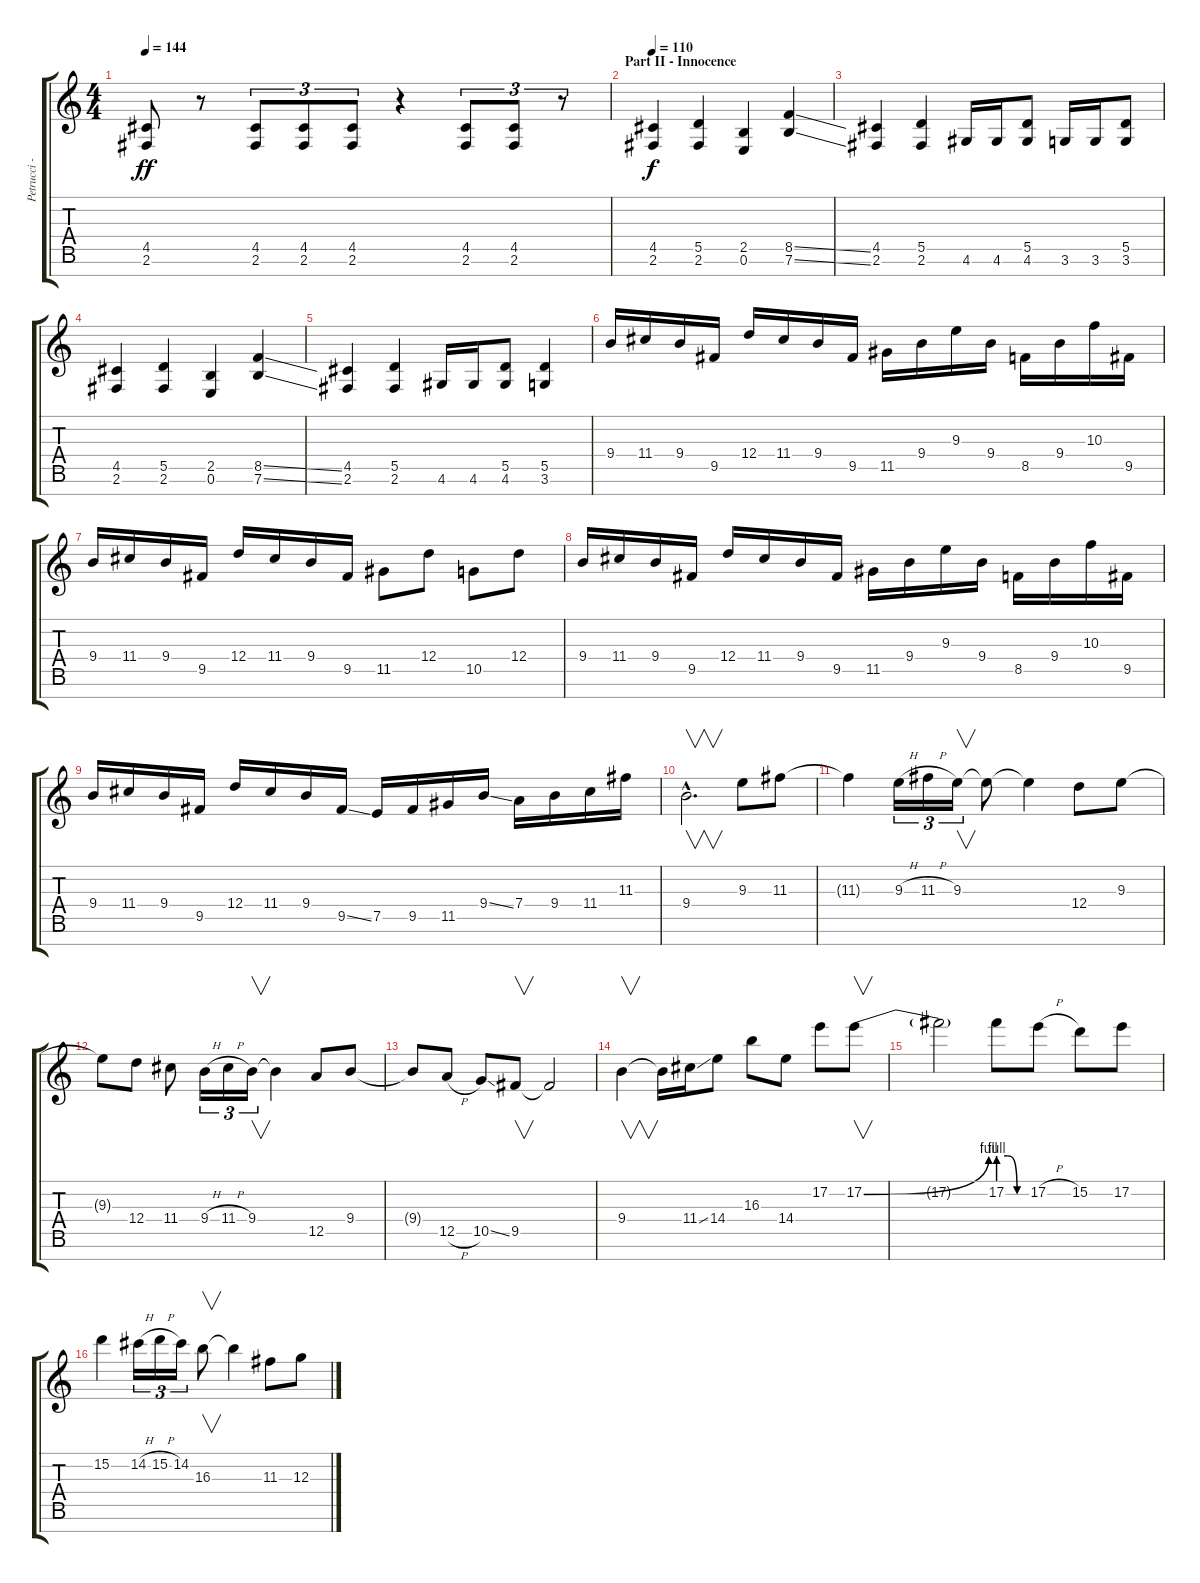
\track ("Petrucci - Distortion 7st." "Petrucci -") {instrument overdrivenguitar}
\staff {score tabs}
\tuning (E4 B3 G3 D3 A2 E2 B1) {hide}
\ts (4 4)
\tempo 144
\clef g2
\ks c
(4.5 2.6).8{dy ff} r.8 (4.5 2.6).8{tu (3 2)} (4.5 2.6).8{tu (3 2)} (4.5 2.6).8{tu (3 2)} r.4 (4.5 2.6).8{tu (3 2)} (4.5 2.6).8{tu (3 2)} r.8{tu (3 2)} |
\section ("" "Part II - Innocence")
\tempo 110
(4.5 2.6).4{dy f} (5.5 2.6).4 (2.5 0.6).4 (8.5{ss} 7.6{ss}).4 |
(4.5 2.6).4 (5.5 2.6).4 4.6.16 4.6.16 (5.5 4.6).8 3.6.16 3.6.16 (5.5 3.6).8 |
(4.5 2.6).4 (5.5 2.6).4 (2.5 0.6).4 (8.5{ss} 7.6{ss}).4 |
(4.5 2.6).4 (5.5 2.6).4 4.6.16 4.6.16 (5.5 4.6).8 (5.5 3.6).4 |
9.4.16{volume 16} 11.4.16 9.4.16 9.5.16 12.4.16 11.4.16 9.4.16 9.5.16 11.5.16 9.4.16 9.3.16 9.4.16 8.5.16 9.4.16 10.3.16 9.5.16 |
9.4.16 11.4.16 9.4.16 9.5.16 12.4.16 11.4.16 9.4.16 9.5.16 11.5.8 12.4.8 10.5.8 12.4.8 |
9.4.16 11.4.16 9.4.16 9.5.16 12.4.16 11.4.16 9.4.16 9.5.16 11.5.16 9.4.16 9.3.16 9.4.16 8.5.16 9.4.16 10.3.16 9.5.16 |
9.4.16 11.4.16 9.4.16 9.5.16 12.4.16 11.4.16 9.4.16 9.5{ss}.16 7.5.16 9.5.16 11.5.16 9.4{ss}.16 7.4.16 9.4.16 11.4.16 11.3.16 |
9.4{hac}.2{v d} 9.3.8 11.3.8 |
11.3{t}.4 9.3{h}.16{tu (3 2)} 11.3{h}.16{tu (3 2)} 9.3.16{v tu (3 2)} 9.3{t}.8 9.3{t}.4 12.4.8 9.3.8 |
9.3{t}.8 12.4.8 11.4.8 9.4{h}.16{tu (3 2)} 11.4{h}.16{tu (3 2)} 9.4.16{v tu (3 2)} 9.4{t}.4 12.5.8 9.4.8 |
9.4{t}.8 12.5{h}.8 10.5{ss}.8 9.5.8{v} 9.5{t}.2 |
9.4.4{v} 9.4{t}.16 11.4{ss}.16 14.4.8 16.3.8 14.4.8 17.2.8 17.2{be (bend 0 0 60 4)}.8{v} |
17.2{t}.2 17.2{be (custom 0 4 20 4 40 0 60 0)}.8 17.2{h}.8 15.2.8 17.2.8 |
15.2.4 14.2{h}.16{tu (3 2)} 15.2{h}.16{tu (3 2)} 14.2.16{tu (3 2)} 16.3.8{v} 16.3{t}.4 11.3.8 12.3.8
